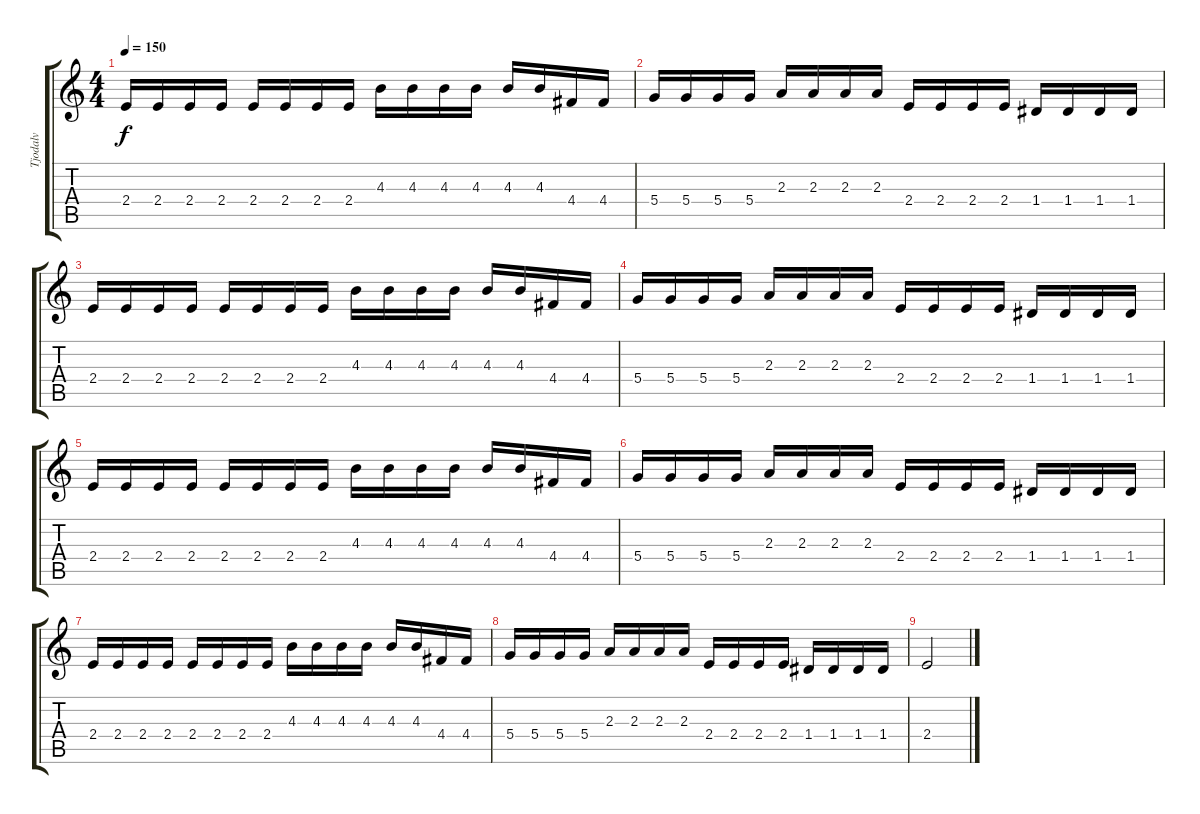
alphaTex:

\track ("Tjodalv" "Tjodalv") {instrument overdrivenguitar}
\staff {score tabs}
\tuning (E4 B3 G3 D3 A2 E2) {hide}
\ts (4 4)
\tempo 150
\clef g2
\ks c
2.4.16{dy f} 2.4.16 2.4.16 2.4.16 2.4.16 2.4.16 2.4.16 2.4.16 4.3.16 4.3.16 4.3.16 4.3.16 4.3.16 4.3.16 4.4.16 4.4.16 |
5.4.16 5.4.16 5.4.16 5.4.16 2.3.16 2.3.16 2.3.16 2.3.16 2.4.16 2.4.16 2.4.16 2.4.16 1.4.16 1.4.16 1.4.16 1.4.16 |
2.4.16 2.4.16 2.4.16 2.4.16 2.4.16 2.4.16 2.4.16 2.4.16 4.3.16 4.3.16 4.3.16 4.3.16 4.3.16 4.3.16 4.4.16 4.4.16 |
5.4.16 5.4.16 5.4.16 5.4.16 2.3.16 2.3.16 2.3.16 2.3.16 2.4.16 2.4.16 2.4.16 2.4.16 1.4.16 1.4.16 1.4.16 1.4.16 |
2.4.16 2.4.16 2.4.16 2.4.16 2.4.16 2.4.16 2.4.16 2.4.16 4.3.16 4.3.16 4.3.16 4.3.16 4.3.16 4.3.16 4.4.16 4.4.16 |
5.4.16 5.4.16 5.4.16 5.4.16 2.3.16 2.3.16 2.3.16 2.3.16 2.4.16 2.4.16 2.4.16 2.4.16 1.4.16 1.4.16 1.4.16 1.4.16 |
2.4.16 2.4.16 2.4.16 2.4.16 2.4.16 2.4.16 2.4.16 2.4.16 4.3.16 4.3.16 4.3.16 4.3.16 4.3.16 4.3.16 4.4.16 4.4.16 |
5.4.16 5.4.16 5.4.16 5.4.16 2.3.16 2.3.16 2.3.16 2.3.16 2.4.16 2.4.16 2.4.16 2.4.16 1.4.16 1.4.16 1.4.16 1.4.16 |
2.4.2
